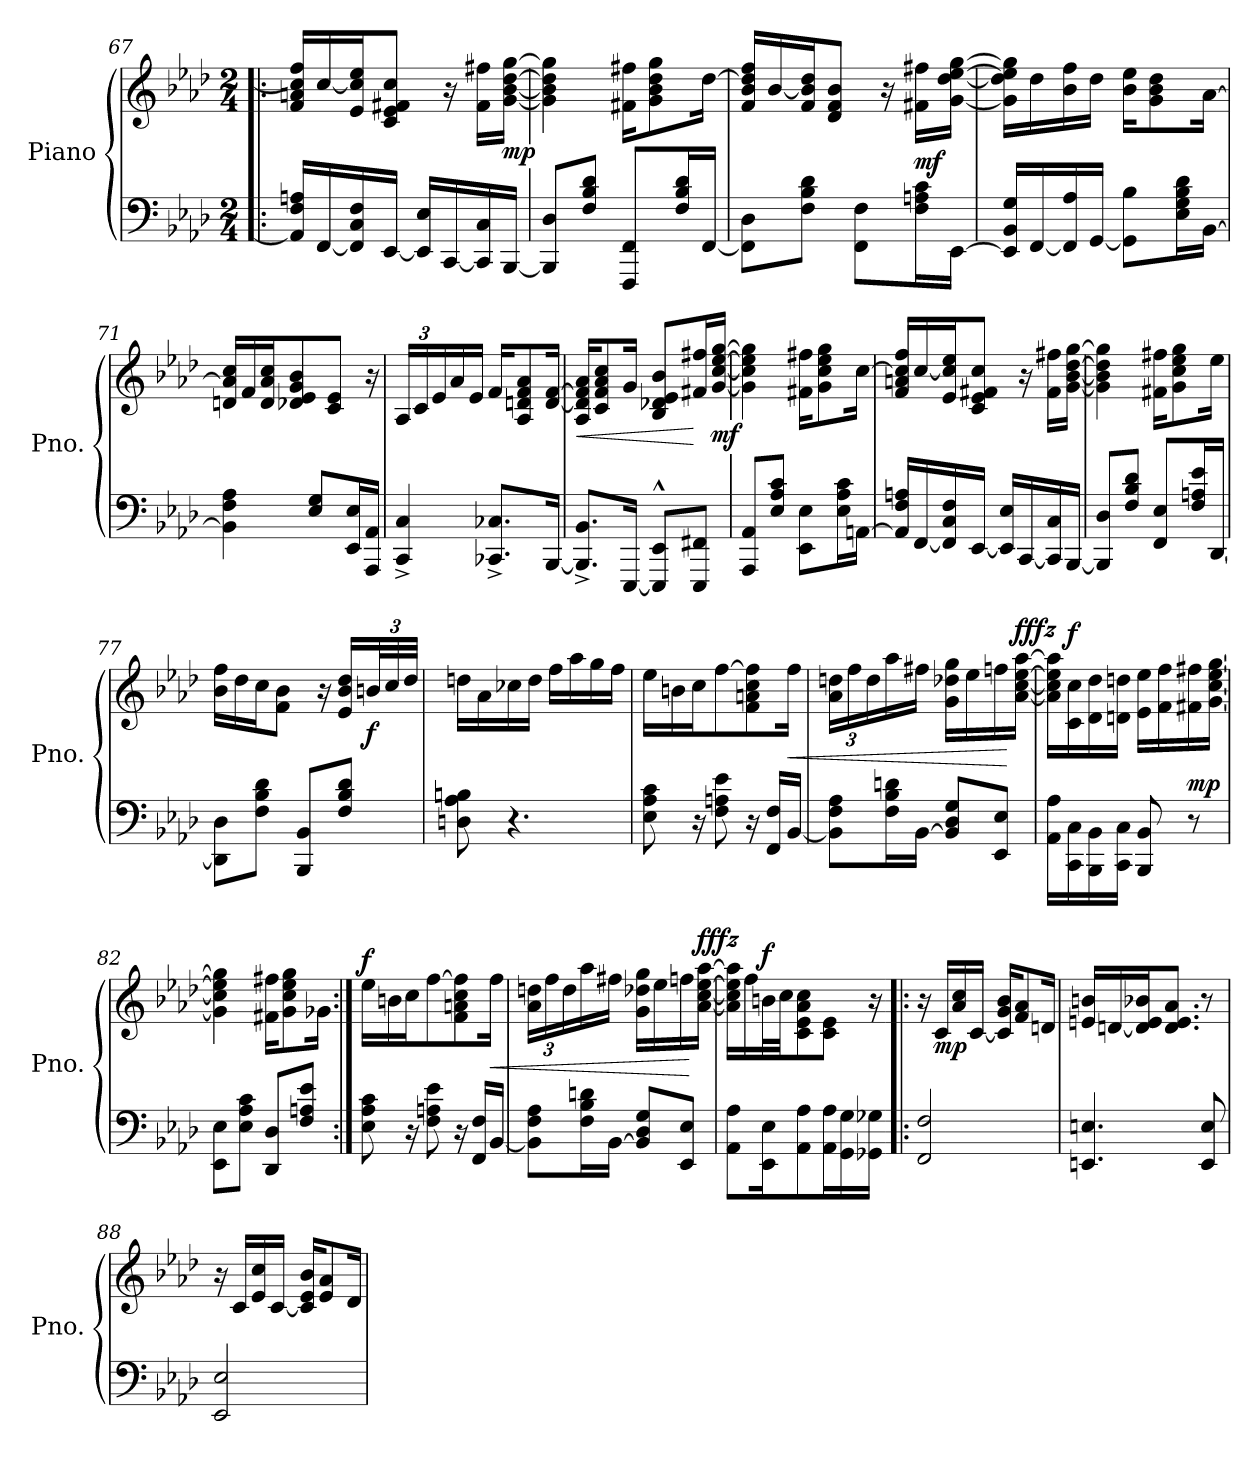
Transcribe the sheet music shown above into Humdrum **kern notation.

**kern	**kern	**dynam
*part1	*part1	*part1
*staff2	*staff1	*staff1/2
*I"Piano	*	*
*I'Pno.	*	*
*clefF4	*clefG2	*
*k[b-e-a-d-]	*k[b-e-a-d-]	*
*M2/4	*M2/4	*
=67!|:	=67!|:	=67!|:
16AA/] 16F/ 16An/LL	16f/ 16an/ 16cc/] 16ff/LL	.
[16FF/	[16cc/	.
16FF/] 16C/ 16F/	16e-/ 16cc/] 16ee-/J	.
[16EE-/JJ	8c/ 8e-/ 8f#X/ 8cc/J	.
16EE-/] 16E-/LL	.	.
[16CC/	16r	.
!	!	!LO:DY:b
16CC/] 16C/	16f#\ 16ff#X\LL	other-dynamics
!	!	!LO:DY:b
[16BBB-/JJ	[16g\ [16b-\ [16dd-\ [16gg\JJ	mp
=68	=68	=68
8BBB-/] 8D-/L	4g\] 4b-\] 4dd-\] 4gg\]	.
8F/ 8B-/ 8d-/J	.	.
8FFF/ 8FF/L	16f#X\ 16ff#X\KL	.
.	8g\ 8b-\ 8dd-\ 8gg\	.
16F/ 16B-/ 16d-/L	.	.
[16FF/JJ	[16dd-\Jk	.
=69	=69	=69
8FF\] 8D-\L	16f/ 16b-/ 16dd-/] 16ff/LL	.
.	[16b-/	.
8F\ 8B-\ 8d-\J	16f/ 16b-/] 16dd-/J	.
.	8d-/ 8f/ 8b-/J	.
8FF\ 8F\L	.	.
.	16r	.
!	!	!LO:DY:a=2
16F\ 16An\ 16c\L	16f#X\ 16ff#X\LL	mf
[16EE-\JJ	[16g\ [16dd-\ [16ee-\ [16gg\JJ	.
=70	=70	=70
16EE-/] 16BB-/ 16G/LL	16g\] 16dd-\] 16ee-\] 16gg\]LL	.
[16FF/	16dd-\	.
16FF/] 16A-/	16b-\ 16ff\	.
[16GG/JJ	16dd-\JJ	.
8GG\] 8B-\L	16b-\ 16ee-\KL	.
.	8g\ 8b-\ 8dd-\	.
16E-\ 16G\ 16B-\ 16d-\L	.	.
[16BB-\JJ	[16a-\Jk	.
!!LO:PB:g=z
=71	=71	=71
4BB-\] 4F\ 4A-\	16dn/ 16a-/] 16cc/LL	.
.	16f/	.
.	16d/ 16a-/ 16cc/J	.
.	8d-X/ 8e-/ 8g/ 8b-/	.
8E-/ 8G/L	.	.
.	8c/ 8e-/J	.
16EE-/ 16E-/L	.	.
16AAA-/ 16AA-/JJ	16r	.
=72	=72	=72
*	*Xbrackettup	*
4CC/^ 4C/^	24A-/LL	.
.	24c/	.
.	24e-/	.
.	16a-/	.
.	16e-/JJ	.
8.CC-X/^ 8.C-X/^L	16f/KL	.
.	8A-/ 8dn/ 8f/ 8a-/	.
[16BBB-/Jk	[16d/ [16f/Jk	.
=73	=73	=73
!	!	!LO:HP:b
8.BBB-/]^ 8.BB-/^L	16A-/ 16d/] 16f/] 16a-/KL	<
.	8c/ 8f/ 8a-/ 8cc/	.
[16EEE-/Jk	16g/Jk	.
8EEE-/]^^ 8EE-/^^L	8B-/ 8d-X/ 8e-/ 8b-/L	.
!	!	!LO:DY:n=1:b
8EEE-/ 8FF#X/J	16f#X/ 16ff#X/L	[ other-dynamics
!	!	!LO:DY:n=2:b
.	[16g/ [16cc/ [16ee-/ [16gg/JJ	mf
=74	=74	=74
8AAA-/ 8AA-/L	4g\] 4cc\] 4ee-\] 4gg\]	.
8E-/ 8A-/ 8c/J	.	.
8EE-\ 8E-\L	16f#X\ 16ff#X\KL	.
.	8g\ 8cc\ 8ee-\ 8gg\	.
16E-\ 16A-\ 16c\L	.	.
[16AAn\JJ	[16cc\Jk	.
!!LO:LB:g=z
=75	=75	=75
16AA/] 16F/ 16An/LL	16f/ 16an/ 16cc/] 16ff/LL	.
[16FF/	[16cc/	.
16FF/] 16C/ 16F/	16e-/ 16cc/] 16ee-/J	.
[16EE-/JJ	8c/ 8e-/ 8f#X/ 8cc/J	.
16EE-/] 16E-/LL	.	.
[16CC/	16r	.
16CC/] 16C/	16f#\ 16ff#X\LL	.
[16BBB-/JJ	[16g\ [16b-\ [16dd-\ [16gg\JJ	.
=76	=76	=76
8BBB-/] 8D-/L	4g\] 4b-\] 4dd-\] 4gg\]	.
8F/ 8B-/ 8d-/J	.	.
8FF/ 8E-/L	16f#X\ 16ff#X\KL	.
.	8g\ 8cc\ 8ee-\ 8gg\	.
16F/ 16An/ 16e-/L	.	.
[16DD-/JJ	16ee-\Jk	.
=77	=77	=77
8DD-\] 8D-\L	16b-\ 16ff\LL	.
.	16dd-\	.
8F\ 8B-\ 8d-\J	16cc\J	.
.	8f\ 8b-\J	.
8BBB-/ 8BB-/L	.	.
.	16r	.
8F/ 8B-/ 8d-/J	16e-/ 16b-/ 16dd-/LL	.
!	!	!LO:DY:b
.	48bn/L	f
.	48cc/	.
.	48dd-/JJJ	.
=78	=78	=78
8Dn\ 8A-\ 8Bn\	16ddn\LL	.
.	16a-\	.
4.r	16cc-X\	.
.	16dd\JJ	.
.	16ff\LL	.
.	16aa-\	.
.	16gg\	.
.	16ff\JJ	.
!!LO:LB:g=z
=79	=79	=79
8E-\ 8A-\ 8c\	16ee-\LL	.
.	16bn\	.
16r	16cc\J	.
8F\ 8An\ 8e-\	[8ff\	.
16r	8f\ 8an\ 8cc\ 8ff\]	.
16FF/ 16F/LL	.	.
!	!	!LO:HP:b
[16BB-/JJ	16ff\Jk	<
=80	=80	=80
8BB-\] 8F\ 8A-\L	24a-\ 24ddn\LL	.
.	24ff\	.
.	24dd\	.
16F\ 16B-\ 16dn\L	16aa-\	.
[16BB-\JJ	16ff#X\JJ	.
8BB-/] 8D-/ 8G/L	16g\ 16dd-X\ 16gg\LL	.
.	16ee-\	.
8EE-/ 8E-/J	16ffn\	.
!	!	!LO:DY:n=1:a
!	!	!LO:DY:n=2:b
.	[16a-\ [16cc\ [16ee-\ [16aa-\JJ	[ ff fz
=81	=81	=81
16AA-\ 16A-\LL	16a-\] 16cc\] 16ee-\] 16aa-\]LL	.
!	!	!LO:DY:a
16CC\ 16C\	16c\ 16cc\	f
16BBB-\ 16BB-\	16d-\ 16dd-\	.
16CC\ 16C\JJ	16dn\ 16ddn\JJ	.
8BBB-/ 8BB-/	16e-\ 16ee-\LL	.
.	16f\ 16ff\	.
!	!	!LO:DY:a=2
8r	16f#X\ 16ff#X\	mp
.	[16g\ [16cc\ [16ee-\ [16gg\JJ	.
=82	=82	=82
8EE-\ 8E-\L	4g\] 4cc\] 4ee-\] 4gg\]	.
8E-\ 8A-\ 8c\J	.	.
8DD-/ 8D-/L	16f#X\ 16ff#X\KL	.
.	8g\ 8cc\ 8ee-\ 8gg\	.
8F/ 8An/ 8e-/J	.	.
.	16g-X\Jk	.
!!LO:LB:g=z
=83:|!	=83:|!	=83:|!
!	!	!LO:DY:a
8E-\ 8A-\ 8c\	16ee-\LL	f
.	16bn\	.
16r	16cc\J	.
8F\ 8An\ 8e-\	[8ff\	.
16r	8f\ 8an\ 8cc\ 8ff\]	.
16FF/ 16F/LL	.	.
!	!	!LO:HP:b
[16BB-/JJ	16ff\Jk	<
=84	=84	=84
8BB-\] 8F\ 8A-\L	24a-\ 24ddn\LL	.
.	24ff\	.
.	24dd\	.
16F\ 16B-\ 16dn\L	16aa-\	.
[16BB-\JJ	16ff#X\JJ	.
8BB-/] 8D-/ 8G/L	16g\ 16dd-X\ 16gg\LL	.
.	16ee-\	.
8EE-/ 8E-/J	16ffn\	.
!	!	!LO:DY:n=1:a
!	!	!LO:DY:n=2:b
.	[16a-\ [16cc\ [16ee-\ [16aa-\JJ	[ ff fz
=85	=85	=85
8AA-\ 8A-\L	16a-\] 16cc\] 16ee-\] 16aa-\]LL	.
.	16ff\	.
!	!	!LO:DY:a
16EE-\ 16E-\K	32bn\L	f
.	32cc\JJ	.
8AA-\ 8A-\	8c\ 8e-\ 8a-\ 8cc\	.
16AA-\ 16A-\L	8c\ 8e-\J	.
16GG\ 16G\	.	.
16GG-X\ 16G-X\JJ	16r	.
=86!|:	=86!|:	=86!|:
2FF/ 2F/	16r	.
!	!	!LO:DY:b
.	16c/LL	mp
.	16a-/ 16cc/	.
.	[16c/JJ	.
.	16c/] 16g/ 16b-/KL	.
.	8f/ 8a-/	.
.	16dn/Jk	.
!!LO:LB:g=z
=87	=87	=87
4.EEn/ 4.En/	16en/ 16bn/LL	.
.	[16dn/	.
.	16d/] 16e/ 16b-X/J	.
.	8.d/ 8.e/ 8.a-/J	.
!	!	!LO:DY:b
!	!	!LO:DY:n=1:b
8EE/ 8E/	8r	mp other-dynamics
=88	=88	=88
2EE-/ 2E-/	16r	.
.	16c/LL	.
.	16e-/ 16cc/	.
.	[16c/JJ	.
.	16c/] 16e-/ 16b-/KL	.
.	8e-/ 8a-/	.
.	16d-/Jk	.
=	=	=
*-	*-	*-
